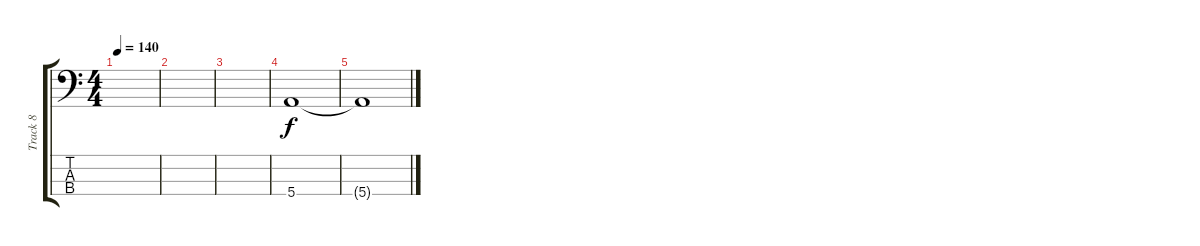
\track ("Track 8" "Track 8") {instrument electricbassfinger}
\staff {score tabs}
\tuning (G2 D2 A1 E1) {hide}
\ts (4 4)
\tempo 140
\clef f4
\ks c
|
|
|
5.4.1 |
5.4{t}.1
